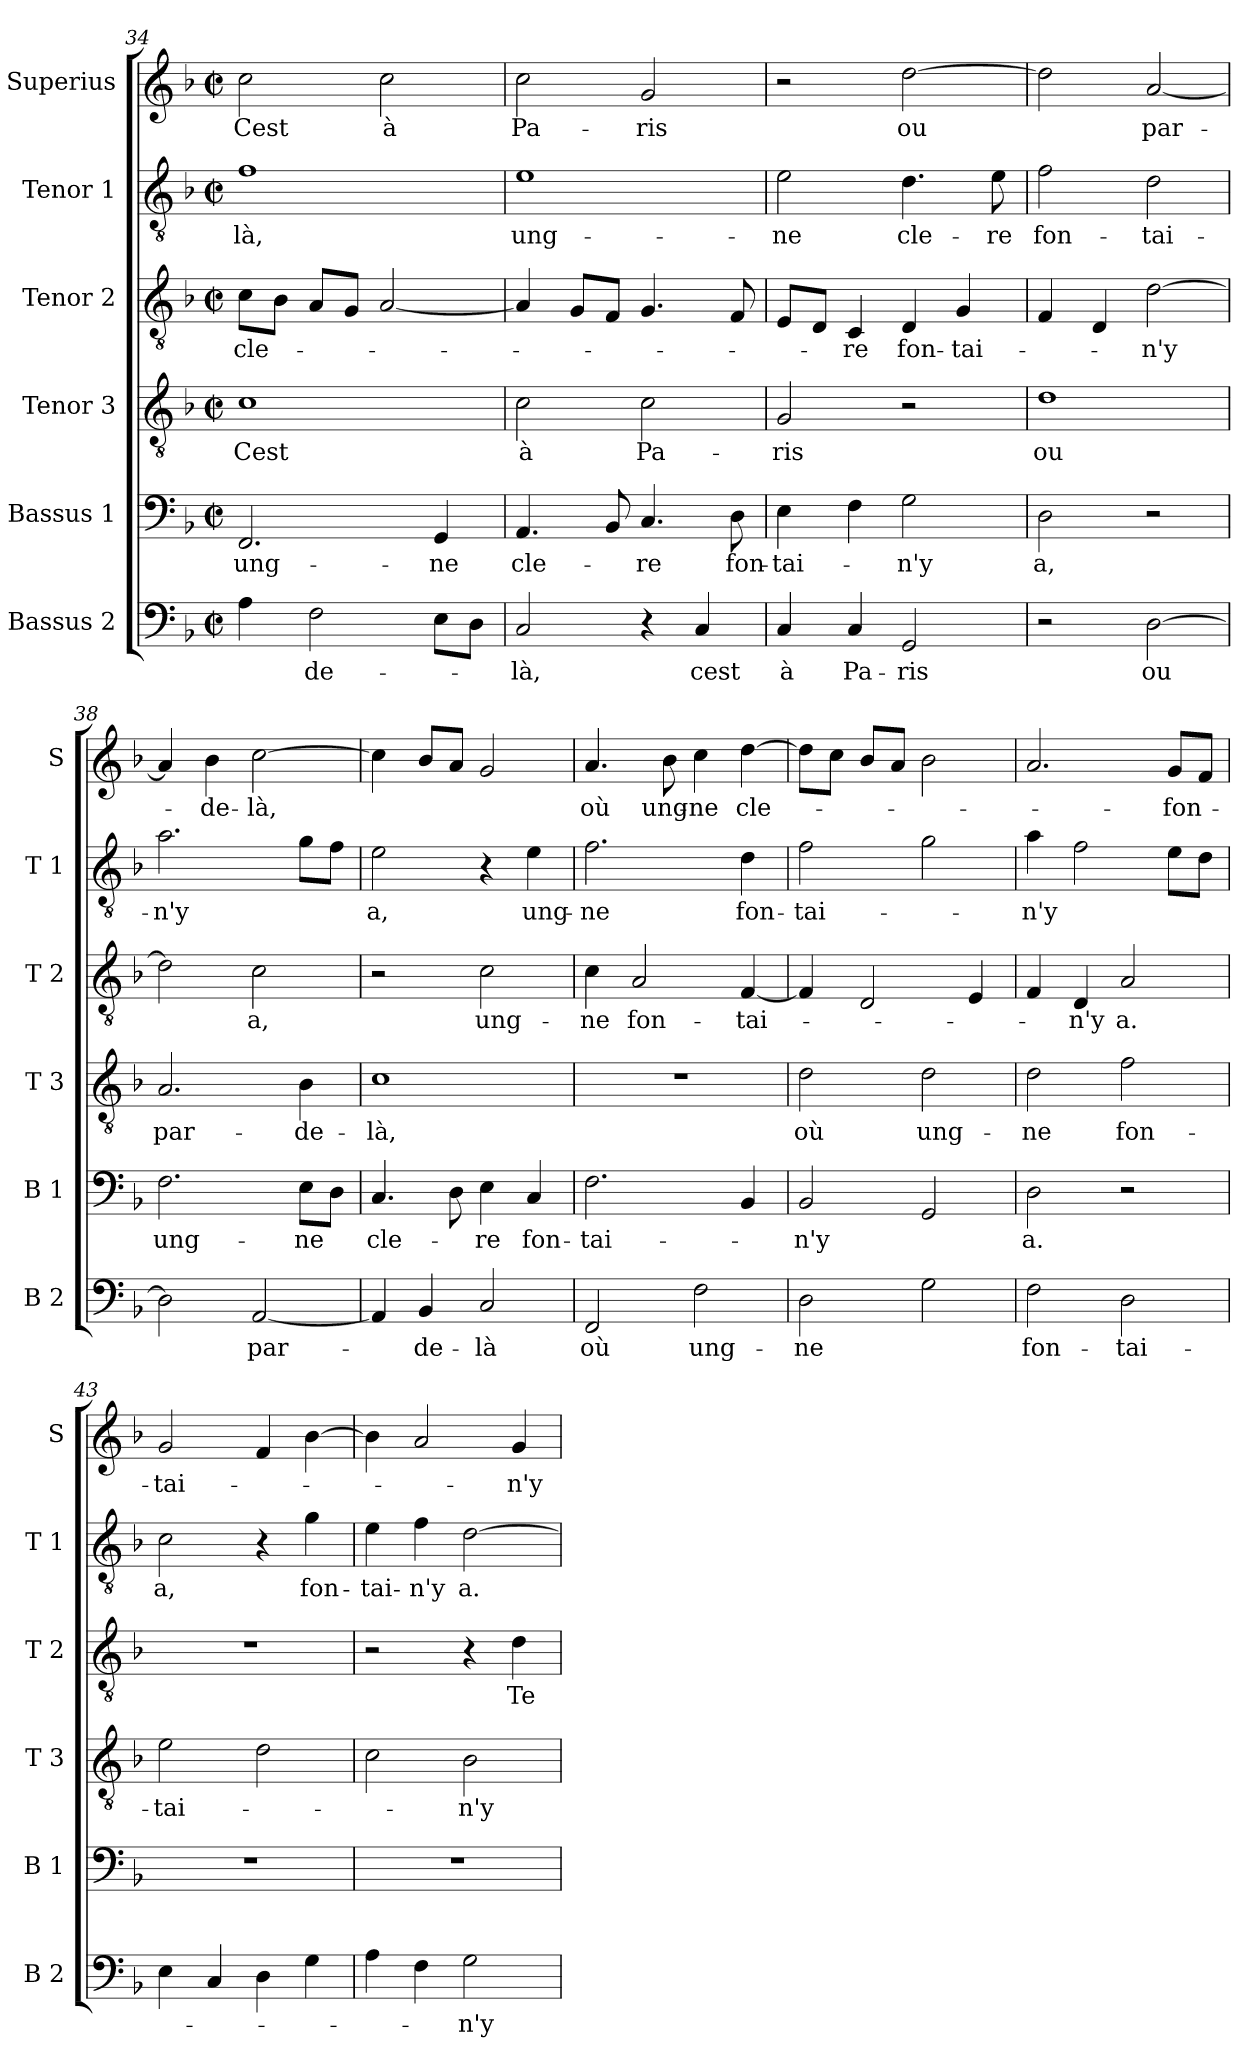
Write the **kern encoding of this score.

**kern	**text	**kern	**text	**kern	**text	**kern	**text	**kern	**text	**kern	**text
*part6	*part6	*part5	*part5	*part4	*part4	*part3	*part3	*part2	*part2	*part1	*part1
*staff6	*staff6	*staff5	*staff5	*staff4	*staff4	*staff3	*staff3	*staff2	*staff2	*staff1	*staff1
*I"Bassus 2	*	*I"Bassus 1	*	*I"Tenor 3	*	*I"Tenor 2	*	*I"Tenor 1	*	*I"Superius	*
*I'B 2	*	*I'B 1	*	*I'T 3	*	*I'T 2	*	*I'T 1	*	*I'S	*
*clefF4	*	*clefF4	*	*clefGv2	*	*clefGv2	*	*clefGv2	*	*clefG2	*
*k[b-]	*	*k[b-]	*	*k[b-]	*	*k[b-]	*	*k[b-]	*	*k[b-]	*
*F:	*	*F:	*	*F:	*	*F:	*	*F:	*	*F:	*
*M2/2	*	*M2/2	*	*M2/2	*	*M2/2	*	*M2/2	*	*M2/2	*
*met(c|)	*	*met(c|)	*	*met(c|)	*	*met(c|)	*	*met(c|)	*	*met(c|)	*
=34	=34	=34	=34	=34	=34	=34	=34	=34	=34	=34	=34
4A\	.	2.FF/	ung-	1c	Cest	8c\L	cle-	1f	-là,	2cc\	Cest
.	.	.	.	.	.	8B-\J	.	.	.	.	.
2F\	-de-	.	.	.	.	8A/L	.	.	.	.	.
.	.	.	.	.	.	8G/J	.	.	.	.	.
.	.	.	.	.	.	[2A/	.	.	.	2cc\	à
8E\L	.	4GG/	-ne	.	.	.	.	.	.	.	.
8D\J	.	.	.	.	.	.	.	.	.	.	.
=35	=35	=35	=35	=35	=35	=35	=35	=35	=35	=35	=35
2C/	-là,	4.AA/	cle-	2c\	à	4A/]	.	1e	ung-	2cc\	Pa-
.	.	.	.	.	.	8G/L	.	.	.	.	.
.	.	8BB-/	.	.	.	8F/J	.	.	.	.	.
4r	.	4.C/	-re	2c\	Pa-	4.G/	.	.	.	2g/	-ris
4C/	cest	.	.	.	.	.	.	.	.	.	.
.	.	8D\	fon-	.	.	8F/	.	.	.	.	.
!!LO:PB:g=z
=36	=36	=36	=36	=36	=36	=36	=36	=36	=36	=36	=36
4C/	à	4E\	-tai-	2G/	-ris	8E/L	.	2e\	-ne	2r	.
.	.	.	.	.	.	8D/J	.	.	.	.	.
4C/	Pa-	4F\	.	.	.	4C/	-re	.	.	.	.
2GG/	-ris	2G\	-n'y	2r	.	4D/	fon-	4.d\	cle-	[2dd\	ou
.	.	.	.	.	.	4G/	-tai-	.	.	.	.
.	.	.	.	.	.	.	.	8e\	-re	.	.
=37	=37	=37	=37	=37	=37	=37	=37	=37	=37	=37	=37
2r	.	2D\	a,	1d	ou	4F/	.	2f\	fon-	2dd\]	.
.	.	.	.	.	.	4D/	.	.	.	.	.
[2D\	ou	2r	.	.	.	[2d\	-n'y	2d\	-tai-	[2a/	par-
=38	=38	=38	=38	=38	=38	=38	=38	=38	=38	=38	=38
2D\]	.	2.F\	ung-	2.A/	par-	2d\]	.	2.a\	-n'y	4a/]	.
.	.	.	.	.	.	.	.	.	.	4b-\	-de-
[2AA/	par-	.	.	.	.	2c\	a,	.	.	[2cc\	-là,
.	.	8E\L	-ne	4B-\	-de-	.	.	8g\L	.	.	.
.	.	8D\J	.	.	.	.	.	8f\J	.	.	.
=39	=39	=39	=39	=39	=39	=39	=39	=39	=39	=39	=39
4AA/]	.	4.C/	cle-	1c	-là,	2r	.	2e\	a,	4cc\]	.
4BB-/	-de-	.	.	.	.	.	.	.	.	8b-/L	.
.	.	8D\	.	.	.	.	.	.	.	8a/J	.
2C/	-là	4E\	-re	.	.	2c\	ung-	4r	.	2g/	.
.	.	4C/	fon-	.	.	.	.	4e\	ung-	.	.
=40	=40	=40	=40	=40	=40	=40	=40	=40	=40	=40	=40
2FF/	où	2.F\	-tai-	1r	.	4c\	-ne	2.f\	-ne	4.a/	où
.	.	.	.	.	.	2A/	fon-	.	.	.	.
.	.	.	.	.	.	.	.	.	.	8b-\	ung-
2F\	ung-	.	.	.	.	.	.	.	.	4cc\	-ne
.	.	4BB-/	.	.	.	[4F/	-tai-	4d\	fon-	[4dd\	cle-
=41	=41	=41	=41	=41	=41	=41	=41	=41	=41	=41	=41
2D\	-ne	2BB-/	-n'y	2d\	où	4F/]	.	2f\	-tai-	8dd\L]	.
.	.	.	.	.	.	.	.	.	.	8cc\J	.
.	.	.	.	.	.	2D/	.	.	.	8b-/L	.
.	.	.	.	.	.	.	.	.	.	8a/J	.
2G\	.	2GG/	.	2d\	ung-	.	.	2g\	.	2b-\	.
.	.	.	.	.	.	4E/	.	.	.	.	.
!!LO:LB:g=z
=42	=42	=42	=42	=42	=42	=42	=42	=42	=42	=42	=42
2F\	fon-	2D\	a.	2d\	-ne	4F/	.	4a\	-n'y	2.a/	.
.	.	.	.	.	.	4D/	-n'y	2f\	.	.	.
2D\	-tai-	2r	.	2f\	fon-	2A/	a.	.	.	.	.
.	.	.	.	.	.	.	.	8e\L	.	8g/L	-fon-
.	.	.	.	.	.	.	.	8d\J	.	8f/J	.
=43	=43	=43	=43	=43	=43	=43	=43	=43	=43	=43	=43
4E\	.	1r	.	2e\	-tai-	1r	.	2c\	a,	2g/	-tai-
4C/	.	.	.	.	.	.	.	.	.	.	.
4D\	.	.	.	2d\	.	.	.	4r	.	4f/	.
4G\	.	.	.	.	.	.	.	4g\	fon-	[4b-\	.
=44	=44	=44	=44	=44	=44	=44	=44	=44	=44	=44	=44
4A\	.	1r	.	2c\	.	2r	.	4e\	-tai-	4b-\]	.
4F\	.	.	.	.	.	.	.	4f\	-n'y	2a/	.
2G\	-n'y	.	.	2B-\	-n'y	4r	.	[2d\	a.	.	.
.	.	.	.	.	.	4d\	Te-	.	.	4g/	-n'y
=	=	=	=	=	=	=	=	=	=	=	=
*-	*-	*-	*-	*-	*-	*-	*-	*-	*-	*-	*-
